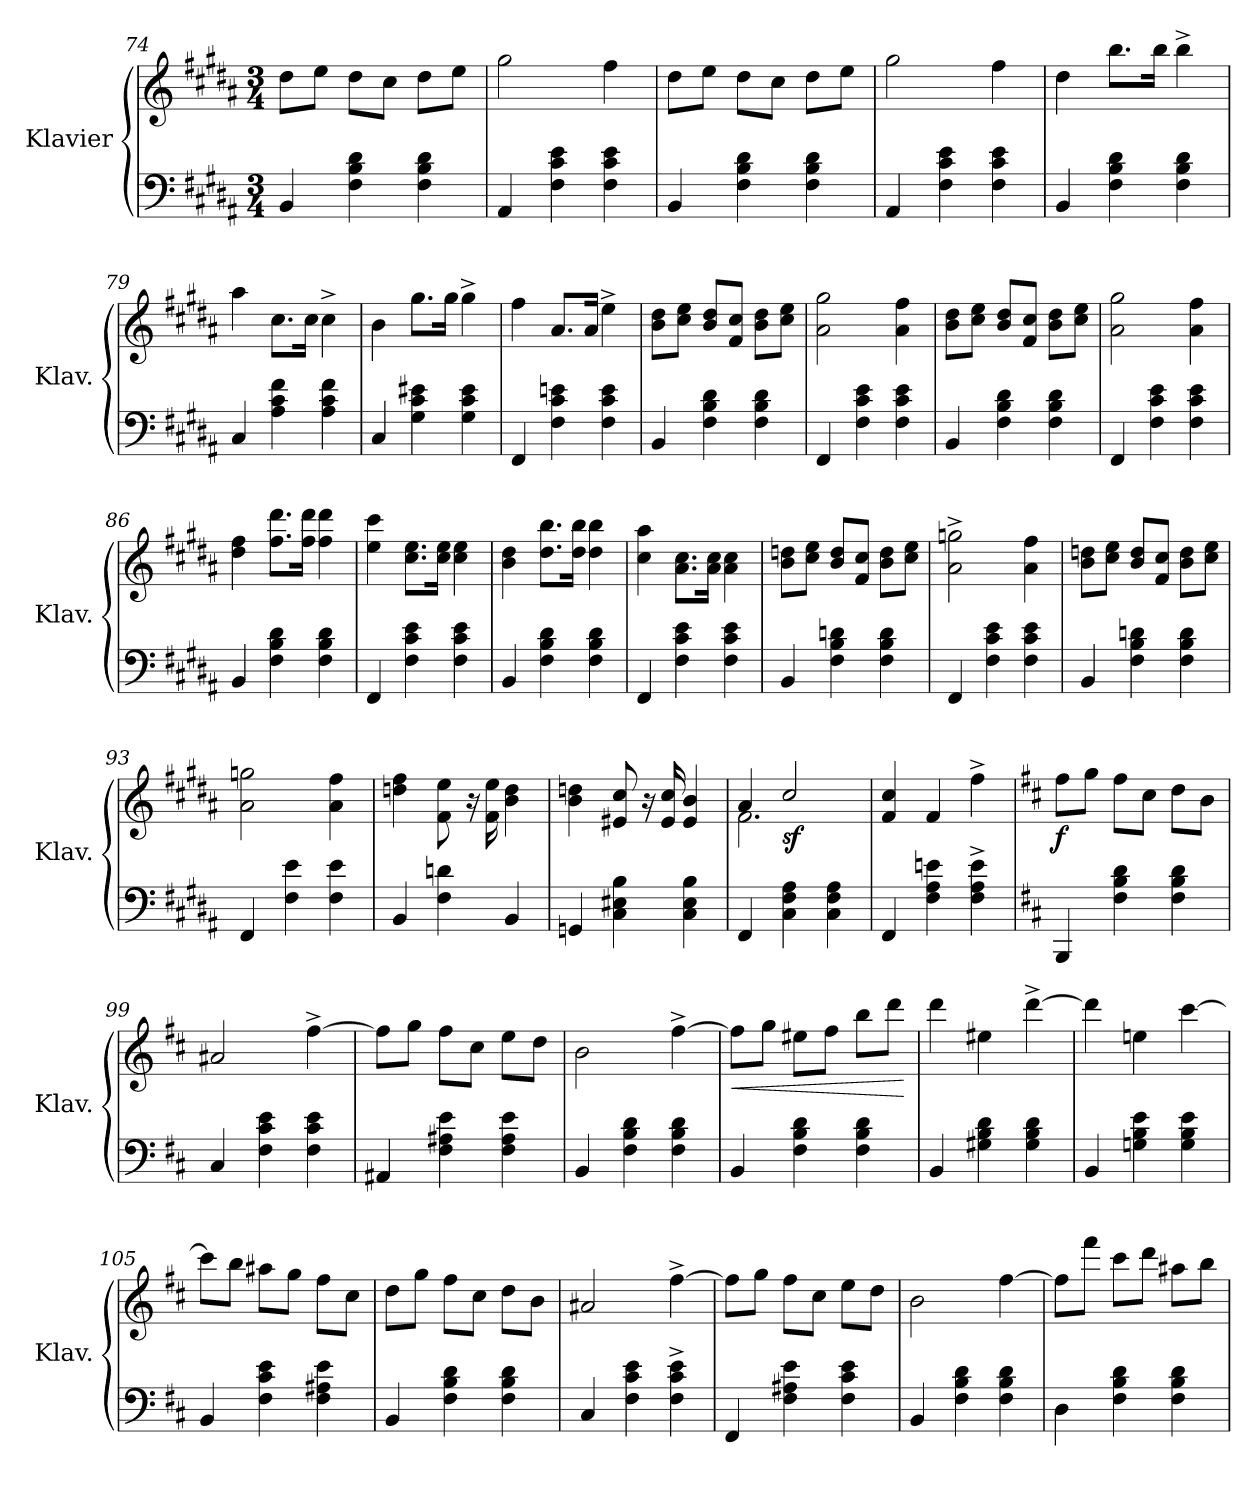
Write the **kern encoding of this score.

**kern	**kern	**dynam
*part1	*part1	*part1
*staff2	*staff1	*staff1/2
*I"Klavier	*	*
*I'Klav.	*	*
*clefF4	*clefG2	*
*k[f#c#g#d#a#]	*k[f#c#g#d#a#]	*
*M3/4	*M3/4	*
=74	=74	=74
4BB/	8dd#\L	.
.	8ee\J	.
4F#\ 4B\ 4d#\	8dd#\L	.
.	8cc#\J	.
4F#\ 4B\ 4d#\	8dd#\L	.
.	8ee\J	.
=75	=75	=75
4AA#/	2gg#\	.
4F#\ 4c#\ 4e\	.	.
4F#\ 4c#\ 4e\	4ff#\	.
=76	=76	=76
4BB/	8dd#\L	.
.	8ee\J	.
4F#\ 4B\ 4d#\	8dd#\L	.
.	8cc#\J	.
4F#\ 4B\ 4d#\	8dd#\L	.
.	8ee\J	.
=77	=77	=77
4AA#/	2gg#\	.
4F#\ 4c#\ 4e\	.	.
4F#\ 4c#\ 4e\	4ff#\	.
=78	=78	=78
4BB/	4dd#\	.
4F#\ 4B\ 4d#\	8.bb\L	.
.	16bb\Jk	.
4F#\ 4B\ 4d#\	4bb^\	.
=79	=79	=79
4C#/	4aa#\	.
4A#\ 4c#\ 4f#\	8.cc#\L	.
.	16cc#\Jk	.
4A#\ 4c#\ 4f#\	4cc#^\	.
!!LO:PB:g=z
=80	=80	=80
4C#/	4b\	.
4G#\ 4c#\ 4e#X\	8.gg#\L	.
.	16gg#\Jk	.
4G#\ 4c#\ 4e#\	4gg#^\	.
=81	=81	=81
4FF#/	4ff#\	.
4F#\ 4c#\ 4en\	8.a#/L	.
.	16a#/Jk	.
4F#\ 4c#\ 4e\	4ee^\	.
=82	=82	=82
4BB/	8b\ 8dd#\L	.
.	8cc#\ 8ee\J	.
4F#\ 4B\ 4d#\	8b/ 8dd#/L	.
.	8f#/ 8cc#/J	.
4F#\ 4B\ 4d#\	8b\ 8dd#\L	.
.	8cc#\ 8ee\J	.
=83	=83	=83
4FF#/	2a#\ 2gg#\	.
4F#\ 4c#\ 4e\	.	.
4F#\ 4c#\ 4e\	4a#\ 4ff#\	.
=84	=84	=84
4BB/	8b\ 8dd#\L	.
.	8cc#\ 8ee\J	.
4F#\ 4B\ 4d#\	8b/ 8dd#/L	.
.	8f#/ 8cc#/J	.
4F#\ 4B\ 4d#\	8b\ 8dd#\L	.
.	8cc#\ 8ee\J	.
=85	=85	=85
4FF#/	2a#\ 2gg#\	.
4F#\ 4c#\ 4e\	.	.
4F#\ 4c#\ 4e\	4a#\ 4ff#\	.
=86	=86	=86
4BB/	4dd#\ 4ff#\	.
4F#\ 4B\ 4d#\	8.ff#\ 8.ddd#\L	.
.	16ff#\ 16ddd#\Jk	.
4F#\ 4B\ 4d#\	4ff#\ 4ddd#\	.
=87	=87	=87
4FF#/	4ee\ 4ccc#\	.
4F#\ 4c#\ 4e\	8.cc#\ 8.ee\L	.
.	16cc#\ 16ee\Jk	.
4F#\ 4c#\ 4e\	4cc#\ 4ee\	.
!!LO:LB:g=z
=88	=88	=88
4BB/	4b\ 4dd#\	.
4F#\ 4B\ 4d#\	8.dd#\ 8.bb\L	.
.	16dd#\ 16bb\Jk	.
4F#\ 4B\ 4d#\	4dd#\ 4bb\	.
=89	=89	=89
4FF#/	4cc#\ 4aa#\	.
4F#\ 4c#\ 4e\	8.a#\ 8.cc#\L	.
.	16a#\ 16cc#\Jk	.
4F#\ 4c#\ 4e\	4a#\ 4cc#\	.
=90	=90	=90
4BB/	8b\ 8ddn\L	.
.	8cc#\ 8ee\J	.
4F#\ 4B\ 4dn\	8b/ 8dd/L	.
.	8f#/ 8cc#/J	.
4F#\ 4B\ 4d\	8b\ 8dd\L	.
.	8cc#\ 8ee\J	.
=91	=91	=91
4FF#/	2a#\^ 2ggn\^	.
4F#\ 4c#\ 4e\	.	.
4F#\ 4c#\ 4e\	4a#\ 4ff#\	.
=92	=92	=92
4BB/	8b\ 8ddn\L	.
.	8cc#\ 8ee\J	.
4F#\ 4B\ 4dn\	8b/ 8dd/L	.
.	8f#/ 8cc#/J	.
4F#\ 4B\ 4d\	8b\ 8dd\L	.
.	8cc#\ 8ee\J	.
=93	=93	=93
4FF#/	2a#\ 2ggn\	.
4F#\ 4e\	.	.
4F#\ 4e\	4a#\ 4ff#\	.
=94	=94	=94
4BB/	4ddn\ 4ff#\	.
4F#\ 4dn\	8f#\ 8ee\	.
.	16r	.
.	16f#\ 16ee\	.
4BB/	4b\ 4dd\	.
=95	=95	=95
4GGn/	4b\ 4ddn\	.
4C#\ 4E#X\ 4B\	8e#X/ 8cc#/	.
.	16r	.
.	16e#/ 16cc#/	.
4C#\ 4E#\ 4B\	4e#/ 4b/	.
!!LO:LB:g=z
=96	=96	=96
*	*^	*
4FF#/	4a#/	2.f#\	.
!	!	!	!LO:DY:b
4C#\ 4F#\ 4A#\	2cc#/	.	sf
4C#\ 4F#\ 4A#\	.	.	.
*	*v	*v	*
=97	=97	=97
4FF#/	4f#/ 4cc#/	.
4F#\ 4A#\ 4en\	4f#/	.
4F#\^ 4A#\^ 4e\^	4ff#^\	.
=98	=98	=98
*k[f#c#]	*k[f#c#]	*
!	!	!LO:DY:b
4BBB/	8ff#\L	f
.	8gg\J	.
4F#\ 4B\ 4d\	8ff#\L	.
.	8cc#\J	.
4F#\ 4B\ 4d\	8dd\L	.
.	8b\J	.
=99	=99	=99
4C#/	2a#X/	.
4F#\ 4c#\ 4e\	.	.
4F#\ 4c#\ 4e\	[4ff#^\	.
=100	=100	=100
4AA#X/	8ff#\L]	.
.	8gg\J	.
4F#\ 4A#X\ 4e\	8ff#\L	.
.	8cc#\J	.
4F#\ 4A#\ 4e\	8ee\L	.
.	8dd\J	.
=101	=101	=101
4BB/	2b\	.
4F#\ 4B\ 4d\	.	.
4F#\ 4B\ 4d\	[4ff#^\	.
=102	=102	=102
!	!	!LO:HP:b
4BB/	8ff#\L]	<
.	8gg\J	.
4F#\ 4B\ 4d\	8ee#X\L	.
.	8ff#\J	.
4F#\ 4B\ 4d\	8bb\L	.
.	8ddd\J	.
.	.	[
=103	=103	=103
4BB/	4ddd\	.
4G#X\ 4B\ 4d\	4ee#X\	.
4G#\ 4B\ 4d\	[4ddd^\	.
!!LO:LB:g=z
=104	=104	=104
4BB/	4ddd\]	.
4Gn\ 4B\ 4e\	4een\	.
4G\ 4B\ 4e\	[4ccc#\	.
=105	=105	=105
4BB/	8ccc#\L]	.
.	8bb\J	.
4F#\ 4c#\ 4e\	8aa#X\L	.
.	8gg\J	.
4F#\ 4A#X\ 4e\	8ff#\L	.
.	8cc#\J	.
=106	=106	=106
4BB/	8dd\L	.
.	8gg\J	.
4F#\ 4B\ 4d\	8ff#\L	.
.	8cc#\J	.
4F#\ 4B\ 4d\	8dd\L	.
.	8b\J	.
=107	=107	=107
4C#/	2a#X/	.
4F#\ 4c#\ 4e\	.	.
4F#\^ 4c#\^ 4e\^	[4ff#^\	.
=108	=108	=108
4FF#/	8ff#\L]	.
.	8gg\J	.
4F#\ 4A#X\ 4e\	8ff#\L	.
.	8cc#\J	.
4F#\ 4c#\ 4e\	8ee\L	.
.	8dd\J	.
=109	=109	=109
4BB/	2b\	.
4F#\ 4B\ 4d\	.	.
4F#\ 4B\ 4d\	[4ff#\	.
=110	=110	=110
4D\	8ff#\L]	.
.	8fff#\J	.
4F#\ 4B\ 4d\	8ccc#\L	.
.	8ddd\J	.
4F#\ 4B\ 4d\	8aa#X\L	.
.	8bb\J	.
=	=	=
*-	*-	*-
